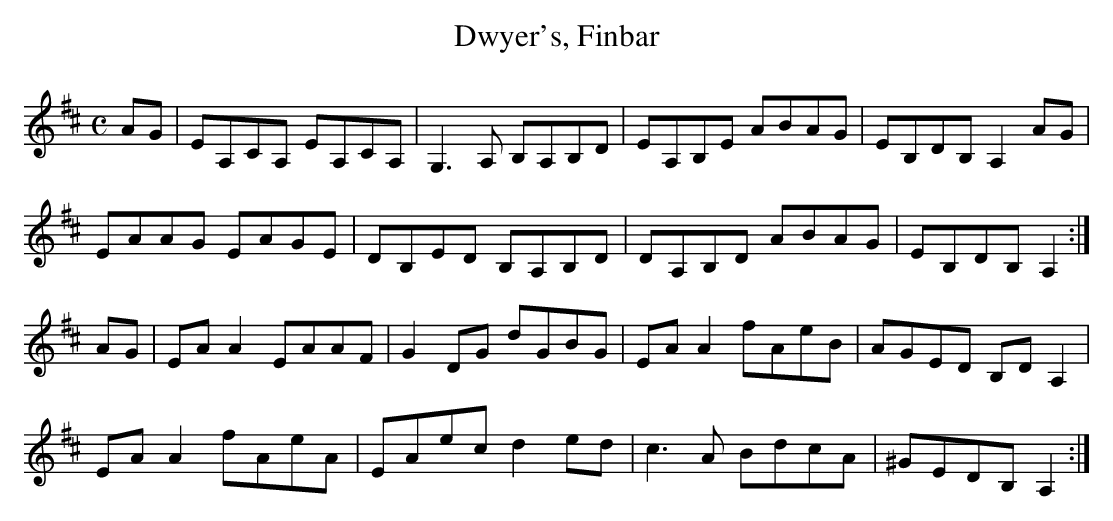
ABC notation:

X:1
T:Dwyer's, Finbar
M:C
L:1/8
K:A Mixolydian
AG|EA,CA, EA,CA,|G,3A, B,A,B,D|EA,B,E ABAG|EB,DB, A,2AG|!
EAAG EAGE|DB,ED B,A,B,D|DA,B,D ABAG|EB,DB, A,2:|!
AG|EAA2 EAAF|G2DG dGBG|EAA2 fAeB|AGED B,DA,2|!
EAA2 fAeA|EAec d2ed|c3A BdcA|^GEDB, A,2:|!
